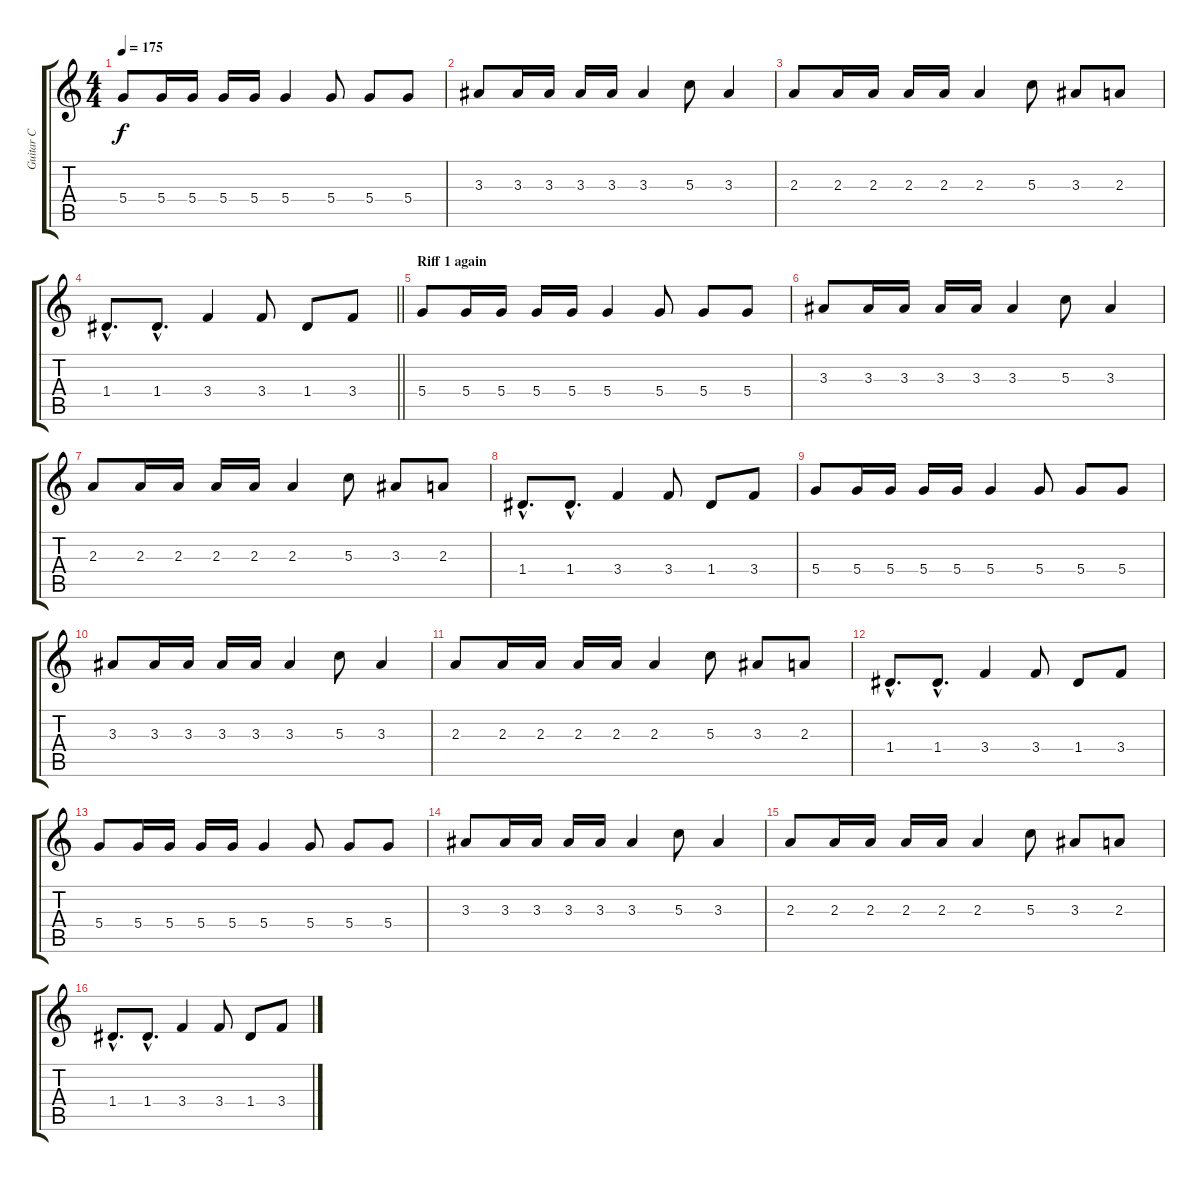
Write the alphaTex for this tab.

\track ("Guitar C" "Guitar C") {instrument distortionguitar}
\staff {score tabs}
\tuning (E4 B3 G3 D3 A2 E2) {hide}
\ts (4 4)
\tempo 175
\clef g2
\ks c
5.4.8{dy f} 5.4.16 5.4.16 5.4.16 5.4.16 5.4.4 5.4.8 5.4.8 5.4.8 |
3.3.8 3.3.16 3.3.16 3.3.16 3.3.16 3.3.4 5.3.8 3.3.4 |
2.3.8 2.3.16 2.3.16 2.3.16 2.3.16 2.3.4 5.3.8 3.3.8 2.3.8 |
\barLineRight lightlight
1.4{hac}.8{d} 1.4{hac}.8{d} 3.4.4 3.4.8 1.4.8 3.4.8 |
\section ("" "Riff 1 again")
5.4.8 5.4.16 5.4.16 5.4.16 5.4.16 5.4.4 5.4.8 5.4.8 5.4.8 |
3.3.8 3.3.16 3.3.16 3.3.16 3.3.16 3.3.4 5.3.8 3.3.4 |
2.3.8 2.3.16 2.3.16 2.3.16 2.3.16 2.3.4 5.3.8 3.3.8 2.3.8 |
1.4{hac}.8{d} 1.4{hac}.8{d} 3.4.4 3.4.8 1.4.8 3.4.8 |
5.4.8 5.4.16 5.4.16 5.4.16 5.4.16 5.4.4 5.4.8 5.4.8 5.4.8 |
3.3.8 3.3.16 3.3.16 3.3.16 3.3.16 3.3.4 5.3.8 3.3.4 |
2.3.8 2.3.16 2.3.16 2.3.16 2.3.16 2.3.4 5.3.8 3.3.8 2.3.8 |
1.4{hac}.8{d} 1.4{hac}.8{d} 3.4.4 3.4.8 1.4.8 3.4.8 |
5.4.8 5.4.16 5.4.16 5.4.16 5.4.16 5.4.4 5.4.8 5.4.8 5.4.8 |
3.3.8 3.3.16 3.3.16 3.3.16 3.3.16 3.3.4 5.3.8 3.3.4 |
2.3.8 2.3.16 2.3.16 2.3.16 2.3.16 2.3.4 5.3.8 3.3.8 2.3.8 |
1.4{hac}.8{d} 1.4{hac}.8{d} 3.4.4 3.4.8 1.4.8 3.4.8
